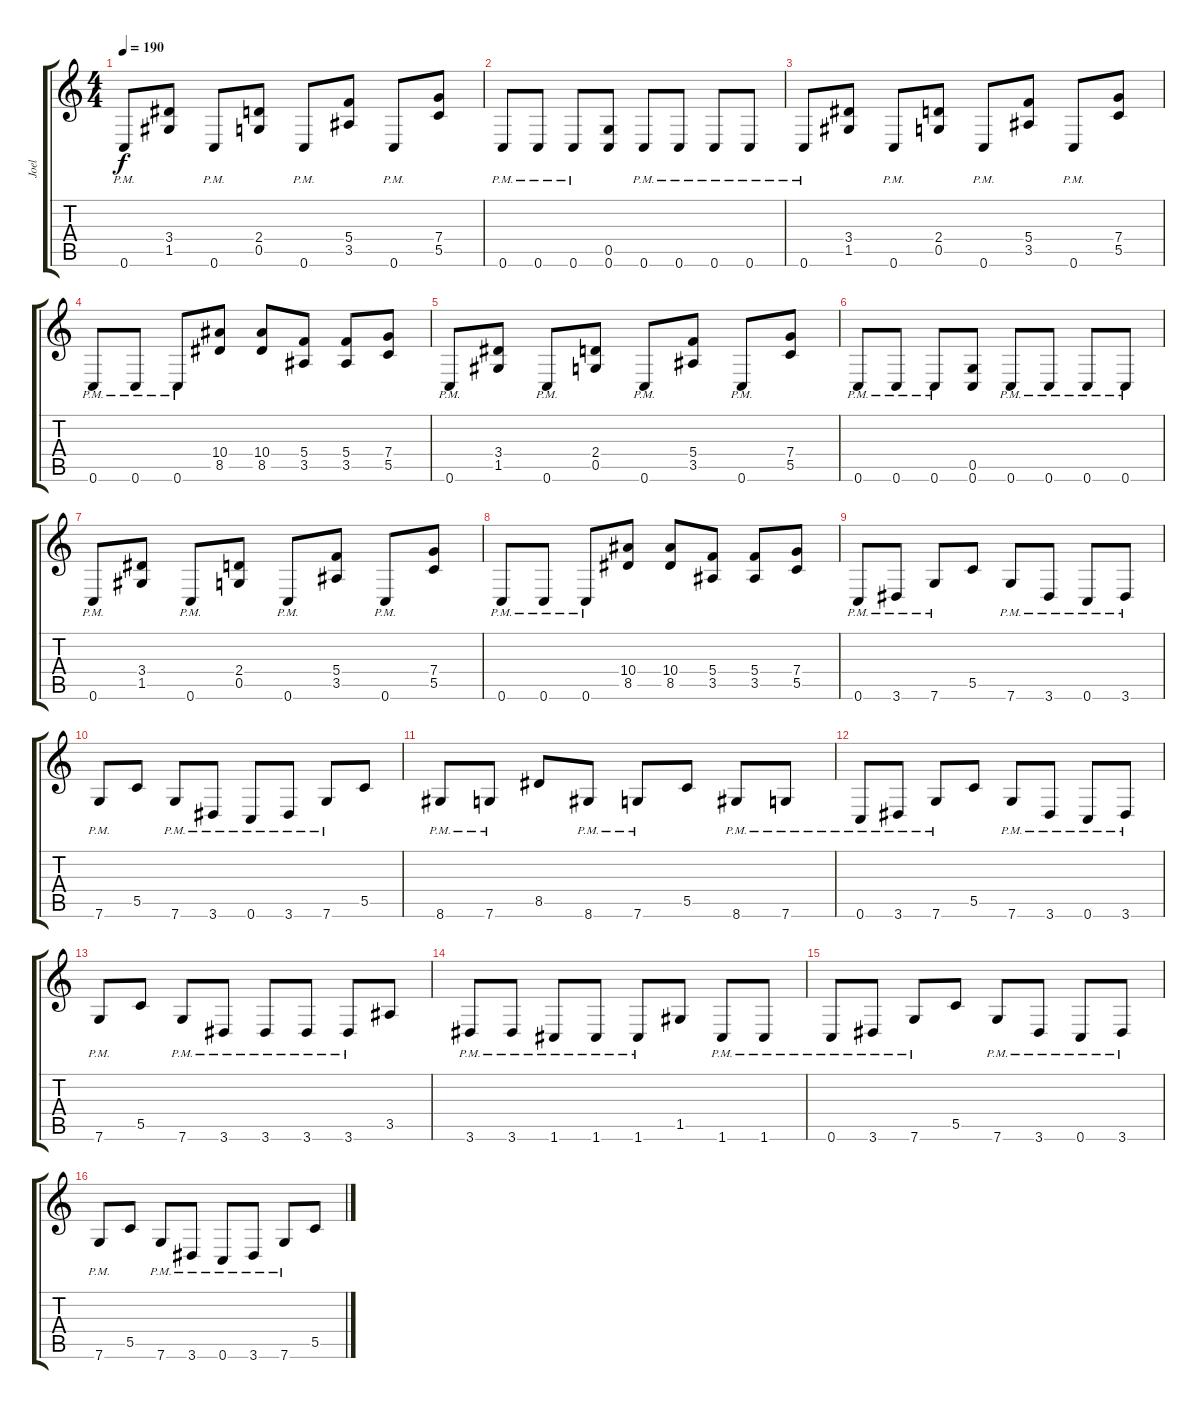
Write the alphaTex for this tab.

\track ("Joel" "Joel") {instrument distortionguitar}
\staff {score tabs}
\tuning (D4 A3 F3 C3 G2 C2) {hide}
\ts (4 4)
\tempo 190
\clef g2
\ks c
0.6{pm}.8{dy f} (3.4 1.5).8 0.6{pm}.8 (2.4 0.5).8 0.6{pm}.8 (5.4 3.5).8 0.6{pm}.8 (7.4 5.5).8 |
0.6{pm}.8 0.6{pm}.8 0.6{pm}.8 (0.5 0.6).8 0.6{pm}.8 0.6{pm}.8 0.6{pm}.8 0.6{pm}.8 |
0.6{pm}.8 (3.4 1.5).8 0.6{pm}.8 (2.4 0.5).8 0.6{pm}.8 (5.4 3.5).8 0.6{pm}.8 (7.4 5.5).8 |
0.6{pm}.8 0.6{pm}.8 0.6{pm}.8 (10.4 8.5).8 (10.4 8.5).8 (5.4 3.5).8 (5.4 3.5).8 (7.4 5.5).8 |
0.6{pm}.8 (3.4 1.5).8 0.6{pm}.8 (2.4 0.5).8 0.6{pm}.8 (5.4 3.5).8 0.6{pm}.8 (7.4 5.5).8 |
0.6{pm}.8 0.6{pm}.8 0.6{pm}.8 (0.5 0.6).8 0.6{pm}.8 0.6{pm}.8 0.6{pm}.8 0.6{pm}.8 |
0.6{pm}.8 (3.4 1.5).8 0.6{pm}.8 (2.4 0.5).8 0.6{pm}.8 (5.4 3.5).8 0.6{pm}.8 (7.4 5.5).8 |
0.6{pm}.8 0.6{pm}.8 0.6{pm}.8 (10.4 8.5).8 (10.4 8.5).8 (5.4 3.5).8 (5.4 3.5).8 (7.4 5.5).8 |
0.6{pm}.8 3.6{pm}.8 7.6{pm}.8 5.5.8 7.6{pm}.8 3.6{pm}.8 0.6{pm}.8 3.6{pm}.8 |
7.6{pm}.8 5.5.8 7.6{pm}.8 3.6{pm}.8 0.6{pm}.8 3.6{pm}.8 7.6{pm}.8 5.5.8 |
8.6{pm}.8 7.6{pm}.8 8.5.8 8.6{pm}.8 7.6{pm}.8 5.5.8 8.6{pm}.8 7.6{pm}.8 |
0.6{pm}.8 3.6{pm}.8 7.6{pm}.8 5.5.8 7.6{pm}.8 3.6{pm}.8 0.6{pm}.8 3.6{pm}.8 |
7.6{pm}.8 5.5.8 7.6{pm}.8 3.6{pm}.8 3.6{pm}.8 3.6{pm}.8 3.6{pm}.8 3.5.8 |
3.6{pm}.8 3.6{pm}.8 1.6{pm}.8 1.6{pm}.8 1.6{pm}.8 1.5.8 1.6{pm}.8 1.6{pm}.8 |
0.6{pm}.8 3.6{pm}.8 7.6{pm}.8 5.5.8 7.6{pm}.8 3.6{pm}.8 0.6{pm}.8 3.6{pm}.8 |
7.6{pm}.8 5.5.8 7.6{pm}.8 3.6{pm}.8 0.6{pm}.8 3.6{pm}.8 7.6{pm}.8 5.5.8
